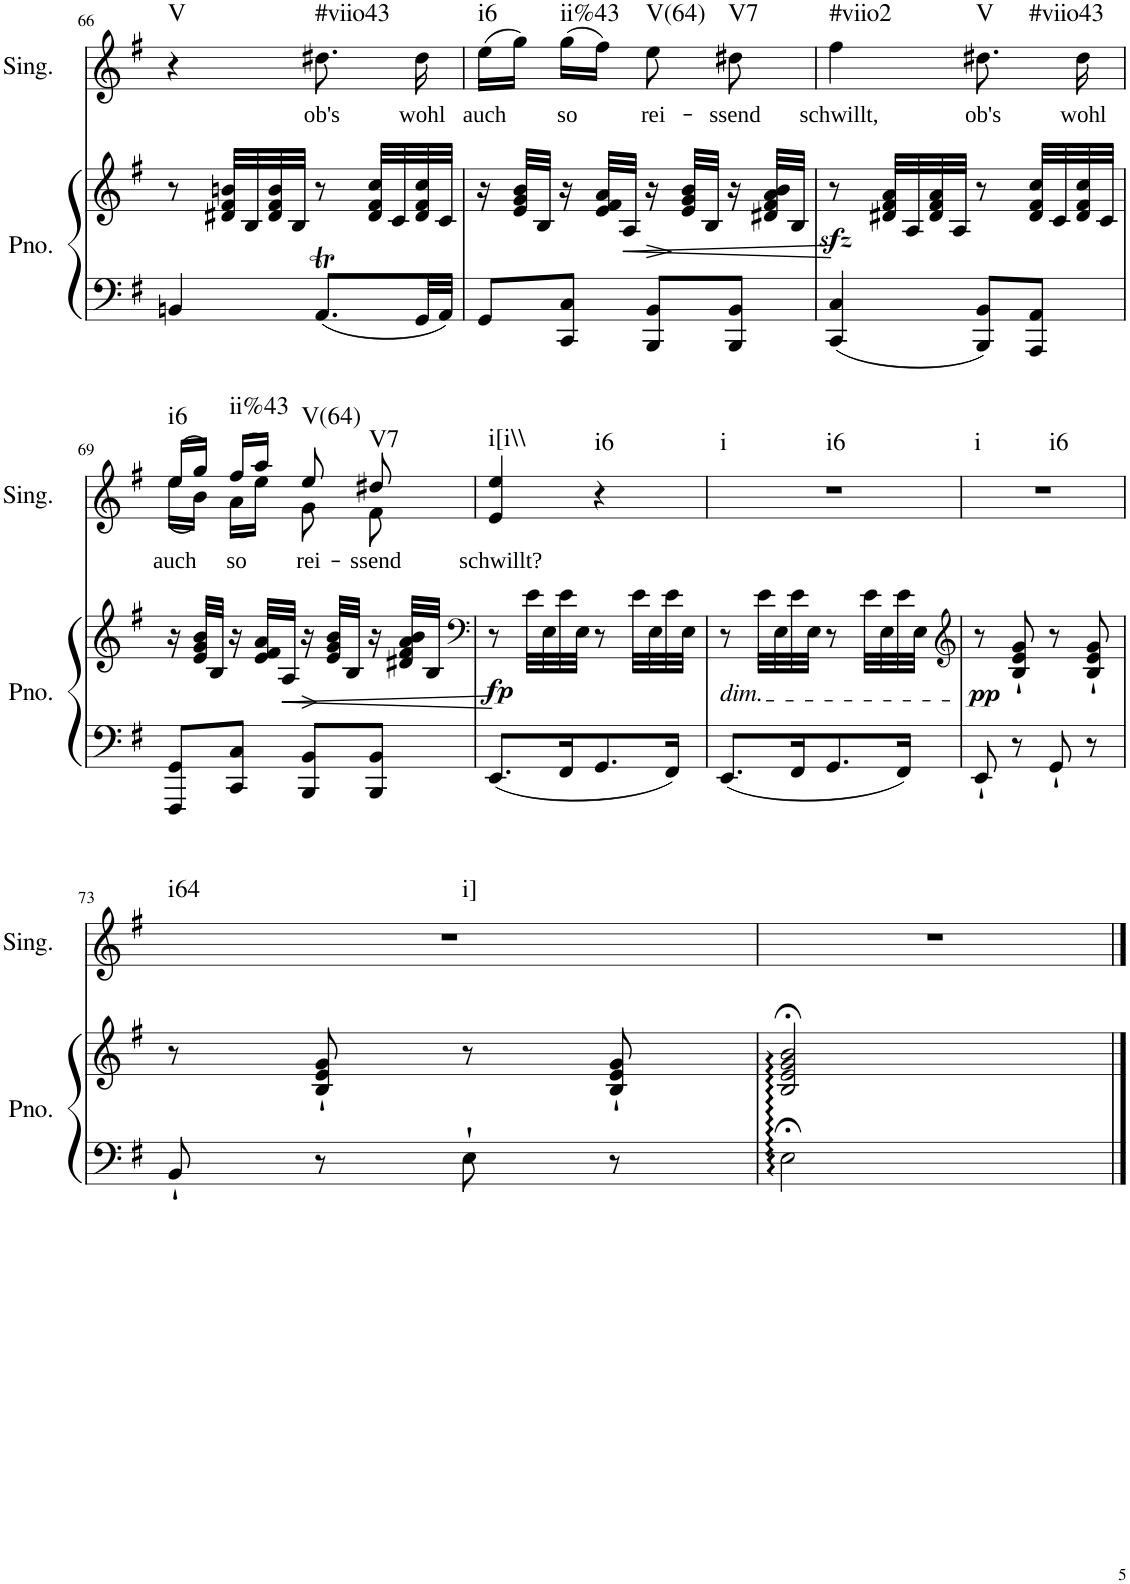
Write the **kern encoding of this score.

**kern	**kern	**dynam	**kern	**text	**harte
*part2	*part2	*part2	*part1	*part1	*part1
*staff3	*staff2	*staff2/3	*staff1	*staff1	*
*I"Pianoforte	*	*	*I"Singstimme	*	*
*I'Pno.	*	*	*I'Sing.	*	*
!!LO:PB:g=z
*clefF4	*clefG2	*	*clefG2	*	*
*k[f#]	*k[f#]	*	*k[f#]	*	*
*M2/4	*M2/4	*	*M2/4	*	*
=66	=66	=66	=66	=66	=66
!	!	!	!	!	!LO:H:kt=V
4BBn/	8r	.	4r	.	N
.	32d#X/ 32f#/ 32bn/LLL	.	.	.	.
.	32B/	.	.	.	.
.	32d#/ 32f#/ 32b/	.	.	.	.
.	32B/JJJ	.	.	.	.
!	!	!	!	!LO:LY:b	!LO:H:kt=#viio43
8.AAT/L	8r	.	8.dd#X\	ob's	N
.	32d#/ 32f#/ 32cc/LLL	.	.	.	.
.	32c/	.	.	.	.
!	!	!	!	!LO:LY:b	!
32GG/LL	32d#/ 32f#/ 32cc/	.	16dd#\	wohl	.
32AA/JJJ	32c/JJJ	.	.	.	.
=67	=67	=67	=67	=67	=67
!	!	!	!	!LO:LY:b	!LO:H:kt=i6
8GG/L	16r	.	(16ee\LL	auch	N
.	32e/ 32g/ 32b/LLL	.	16gg\JJ)	.	.
.	32B/JJJ	.	.	.	.
!	!	!	!	!LO:LY:b	!LO:H:kt=ii%43
8CC/ 8C/J	16r	.	(16gg\LL	so	N
.	32e/ 32f#/ 32a/LLL	.	16ff#\JJ)	.	.
!	!	!LO:HP:b	!	!	!
.	32A/JJJ	<	.	.	.
!	!	!LO:HP:n=1:b	!	!LO:LY:b	!LO:H:kt=V(64)
8BBB/ 8BB/L	16r	[ >	8ee\	rei-	N
.	32e/ 32g/ 32b/LLL	]	.	.	.
.	32B/JJJ	.	.	.	.
!	!	!	!	!LO:LY:b	!LO:H:kt=V7
8BBB/ 8BB/J	16r	.	8dd#X\	-ssend	N
.	32d#X/ 32f#/ 32a/ 32b/LLL	.	.	.	.
.	32B/JJJ	.	.	.	.
=68	=68	=68	=68	=68	=68
!	!	!LO:DY:b	!	!LO:LY:b	!LO:H:kt=#viio2
4CC/ 4C/	8r	sfz	4ff#\	schwillt,	N
.	32d#X/ 32f#/ 32a/LLL	.	.	.	.
.	32A/	.	.	.	.
.	32d#/ 32f#/ 32a/	.	.	.	.
.	32A/JJJ	.	.	.	.
!	!	!	!	!LO:LY:b	!LO:H:n=1:kt=V
!	!	!	!	!	!LO:H:n=2:kt=#viio43
8BBB/ 8BB/L	8r	.	8.dd#X\	ob's	N N
8AAA/ 8AA/J	32d#/ 32f#/ 32cc/LLL	.	.	.	.
.	32c/	.	.	.	.
!	!	!	!	!LO:LY:b	!
.	32d#/ 32f#/ 32cc/	.	16dd#\	wohl	.
.	32c/JJJ	.	.	.	.
!!LO:LB:g=z
=69	=69	=69	=69	=69	=69
!	!	!	!	!LO:LY:b	!LO:H:kt=i6
*	*	*	*^	*	*
8FFF#/ 8GG/L	16r	.	(16ee/LL	(16ee\LL	auch	N
.	32e/ 32g/ 32b/LLL	.	16gg/JJ)	16b\JJ)	.	.
.	32B/JJJ	.	.	.	.	.
!	!	!	!	!	!LO:LY:b	!LO:H:kt=ii%43
8CC/ 8C/J	16r	.	(16ff#/LL	(16a\LL	so	N
.	32e/ 32f#/ 32a/LLL	.	16aa/JJ)	16ee\JJ)	.	.
!	!	!LO:HP:b	!	!	!	!
.	32A/JJJ	<	.	.	.	.
!	!	!LO:HP:n=1:b	!	!	!LO:LY:b	!LO:H:kt=V(64)
8BBB/ 8BB/L	16r	[ >	8ee/	8g\	rei-	N
.	32e/ 32g/ 32b/LLL	]	.	.	.	.
.	32B/JJJ	.	.	.	.	.
!	!	!	!	!	!LO:LY:b	!LO:H:kt=V7
8BBB/ 8BB/J	16r	.	8dd#X/	8f#\	-ssend	N
.	32d#X/ 32f#/ 32a/ 32b/LLL	.	.	.	.	.
.	32B/JJJ	.	.	.	.	.
*	*	*	*v	*v	*	*
=70	=70	=70	=70	=70	=70
*	*clefF4	*	*	*	*
!	!	!LO:DY:b	!	!LO:LY:b	!LO:H:kt=i[i\\
8.EE/L	8r	fp	4e/ 4ee/	schwillt?	N
.	32e\LLL	.	.	.	.
.	32E\	.	.	.	.
16FF#/K	32e\	.	.	.	.
.	32E\JJJ	.	.	.	.
!	!	!	!	!	!LO:H:kt=i6
8.GG/	8r	.	4r	.	N
.	32e\LLL	.	.	.	.
.	32E\	.	.	.	.
16FF#/Jk	32e\	.	.	.	.
.	32E\JJJ	.	.	.	.
=71	=71	=71	=71	=71	=71
!	!LO:TX:b:i:t=dim.	!	!	!	!LO:H:n=1:kt=i
!	!	!	!	!	!LO:H:n=2:kt=i6
8.EE/L	8r	.	2r	.	N N
.	32e\LLL	.	.	.	.
.	32E\	.	.	.	.
16FF#/K	32e\	.	.	.	.
.	32E\JJJ	.	.	.	.
8.GG/	8r	.	.	.	.
.	32e\LLL	.	.	.	.
.	32E\	.	.	.	.
16FF#/Jk	32e\	.	.	.	.
.	32E\JJJ	.	.	.	.
=72	=72	=72	=72	=72	=72
*	*clefG2	*	*	*	*
!	!	!LO:DY:b	!	!	!LO:H:n=1:kt=i
!	!	!	!	!	!LO:H:n=2:kt=i6
8EE`/	8r	pp	2r	.	N N
8r	8B/` 8e/` 8g/`	.	.	.	.
8GG`/	8r	.	.	.	.
8r	8B/` 8e/` 8g/`	.	.	.	.
!!LO:LB:g=z
=73	=73	=73	=73	=73	=73
!	!	!	!	!	!LO:H:n=1:kt=i64
!	!	!	!	!	!LO:H:n=2:kt=i]
8BB`/	8r	.	2r	.	N N
8r	8B/` 8e/` 8g/`	.	.	.	.
8E`\	8r	.	.	.	.
8r	8B/` 8e/` 8g/`	.	.	.	.
=74	=74	=74	=74	=74	=74
2E:;<\	2B/:;< 2e/:;< 2g/:;< 2b/:;<	.	2r	.	.
==	==	==	==	==	==
*-	*-	*-	*-	*-	*-
